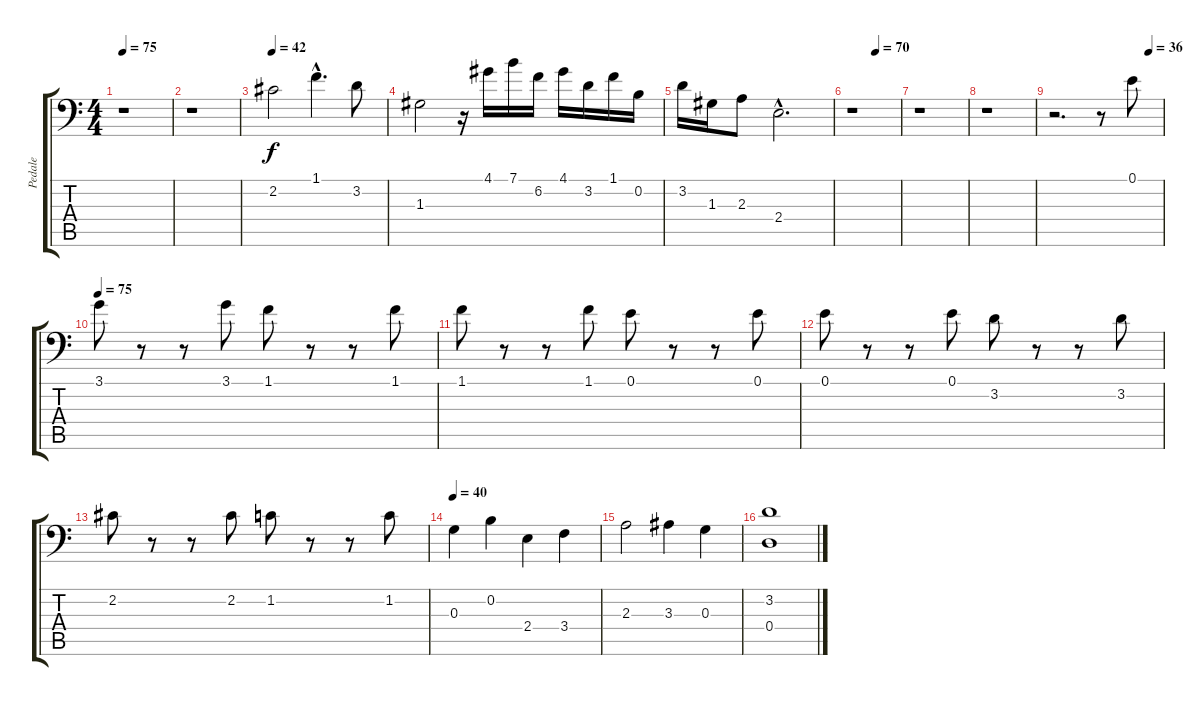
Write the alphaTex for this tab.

\track ("Pedale" "Pedale") {instrument overdrivenguitar}
\staff {score tabs}
\tuning (E3 B2 G2 D2 A1 E1) {hide}
\ts (4 4)
\tempo 75
\clef f4
\ks c
r.1{dy f} |
r.1 |
\tempo 42
2.2.2 1.1{hac}.4{d} 3.2.8 |
1.3.2 r.16 4.1.16 7.1.16 6.2.16 4.1.16 3.2.16 1.1.16 0.2.16 |
3.2.16 1.3.16 2.3.8 2.4{hac}.2{d} |
\tempo (70 0.5)
r.1 |
r.1 |
r.1 |
\tempo (36 0.875)
r.2{d} r.8 0.1.8 |
\tempo 75
3.1.8 r.8 r.8 3.1.8 1.1.8 r.8 r.8 1.1.8 |
1.1.8 r.8 r.8 1.1.8 0.1.8 r.8 r.8 0.1.8 |
0.1.8 r.8 r.8 0.1.8 3.2.8 r.8 r.8 3.2.8 |
2.2.8 r.8 r.8 2.2.8 1.2.8 r.8 r.8 1.2.8 |
\tempo 40
0.3.4 0.2.4 2.4.4 3.4.4 |
2.3.2 3.3.4 0.3.4 |
(3.2 0.4).1
